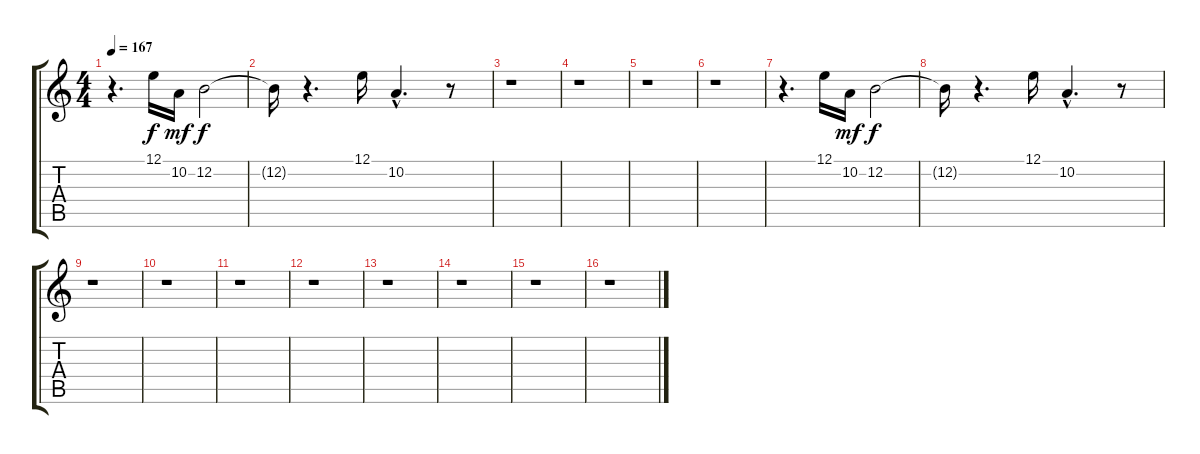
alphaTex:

\track "" {instrument panflute}
\staff {score tabs}
\tuning (E4 B3 G3 D3 A2 E2) {hide}
\ts (4 4)
\tempo 167
\clef g2
\ks c
r.4{d dy f} 12.1.16 10.2.16{dy mf} 12.2.2{dy f} |
12.2{t}.16 r.4{d} 12.1.16 10.2{hac}.4{d} r.8 |
r.1 |
r.1 |
r.1 |
r.1 |
r.4{d} 12.1.16 10.2.16{dy mf} 12.2.2{dy f} |
12.2{t}.16 r.4{d} 12.1.16 10.2{hac}.4{d} r.8 |
r.1 |
r.1 |
r.1 |
r.1 |
r.1 |
r.1 |
r.1 |
r.1
